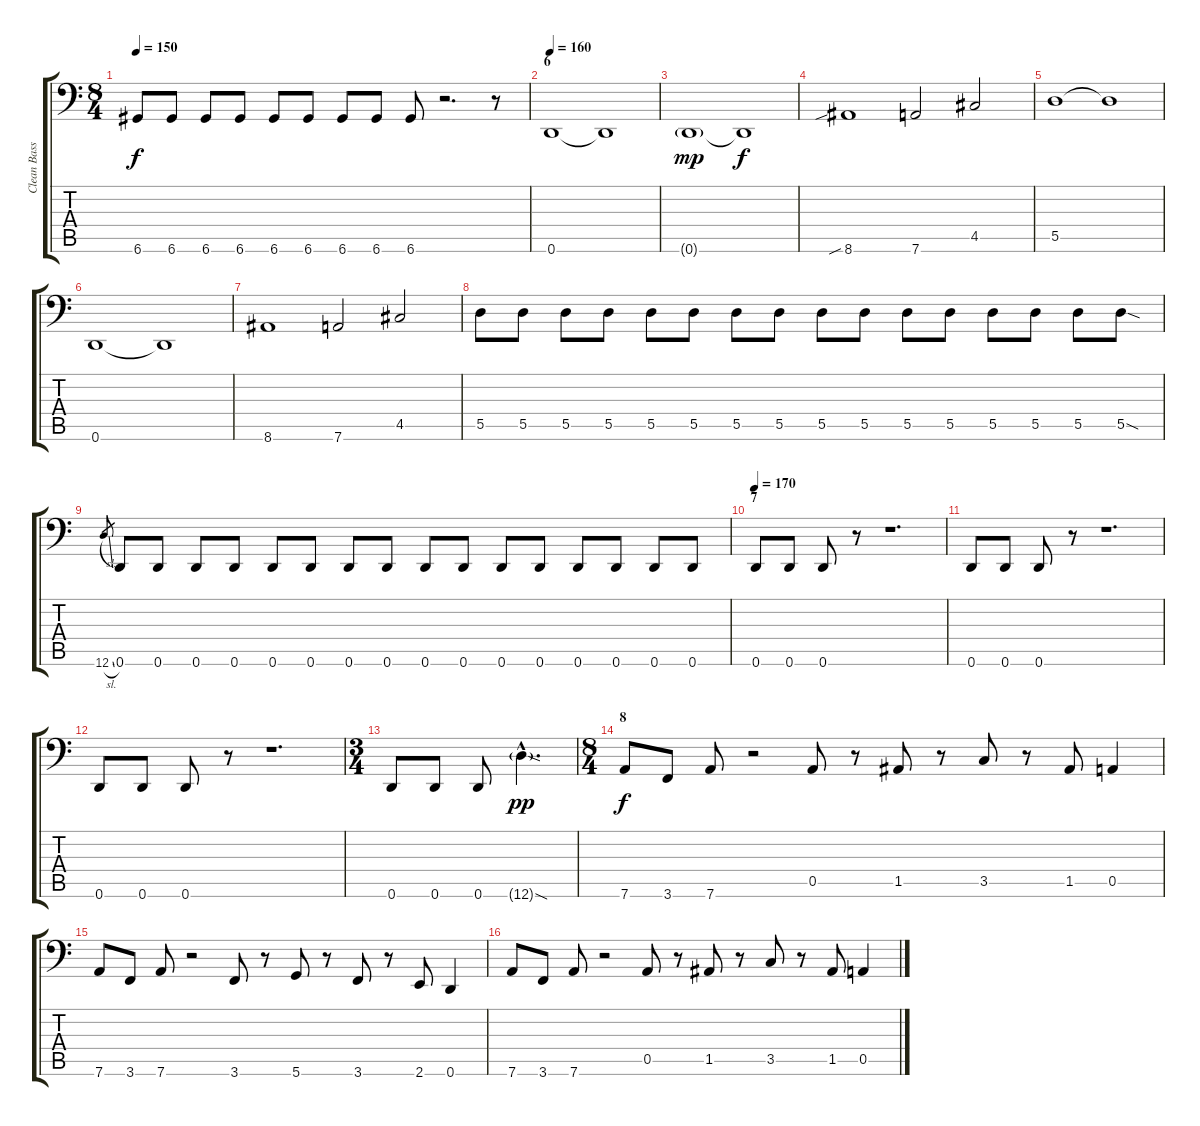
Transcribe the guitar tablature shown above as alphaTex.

\track ("Clean Bass" "Clean Bass") {instrument electricbasspick}
\staff {score tabs}
\tuning (E3 B2 G2 D2 A1 D1) {hide}
\ts (8 4)
\tempo 150
\clef f4
\ks c
6.6.8{dy f} 6.6.8 6.6.8 6.6.8 6.6.8 6.6.8 6.6.8 6.6.8 6.6.8 r.2{d} r.8 |
\section ("" "6")
\tempo 160
0.6.1{volume 16} 0.6{t}.1 |
0.6{g}.1{dy mp} 0.6{t}.1{dy f} |
8.6{sib}.1 7.6.2 4.5.2 |
5.5.1 5.5{t}.1 |
0.6.1 0.6{t}.1 |
8.6.1 7.6.2 4.5.2 |
5.5.8{volume 13} 5.5.8 5.5.8 5.5.8 5.5.8 5.5.8 5.5.8 5.5.8 5.5.8 5.5.8 5.5.8 5.5.8 5.5.8 5.5.8 5.5.8 5.5{sod}.8 |
12.6{sl}.8{gr} 0.6.8 0.6.8 0.6.8 0.6.8 0.6.8 0.6.8 0.6.8 0.6.8 0.6.8 0.6.8 0.6.8 0.6.8 0.6.8 0.6.8 0.6.8 0.6.8 |
\section ("" "7")
\tempo 170
0.6.8 0.6.8 0.6.8 r.8 r.1{d} |
0.6.8 0.6.8 0.6.8 r.8 r.1{d} |
0.6.8 0.6.8 0.6.8 r.8 r.1{d} |
\ts (3 4)
0.6.8 0.6.8 0.6.8 12.6{sod g hac}.4{d dy pp} |
\ts (8 4)
\section ("" "8")
7.6.8{dy f} 3.6.8 7.6.8 r.2 0.5.8 r.8 1.5.8 r.8 3.5.8 r.8 1.5.8 0.5.4 |
7.6.8 3.6.8 7.6.8 r.2 3.6.8 r.8 5.6.8 r.8 3.6.8 r.8 2.6.8 0.6.4 |
7.6.8 3.6.8 7.6.8 r.2 0.5.8 r.8 1.5.8 r.8 3.5.8 r.8 1.5.8 0.5.4
